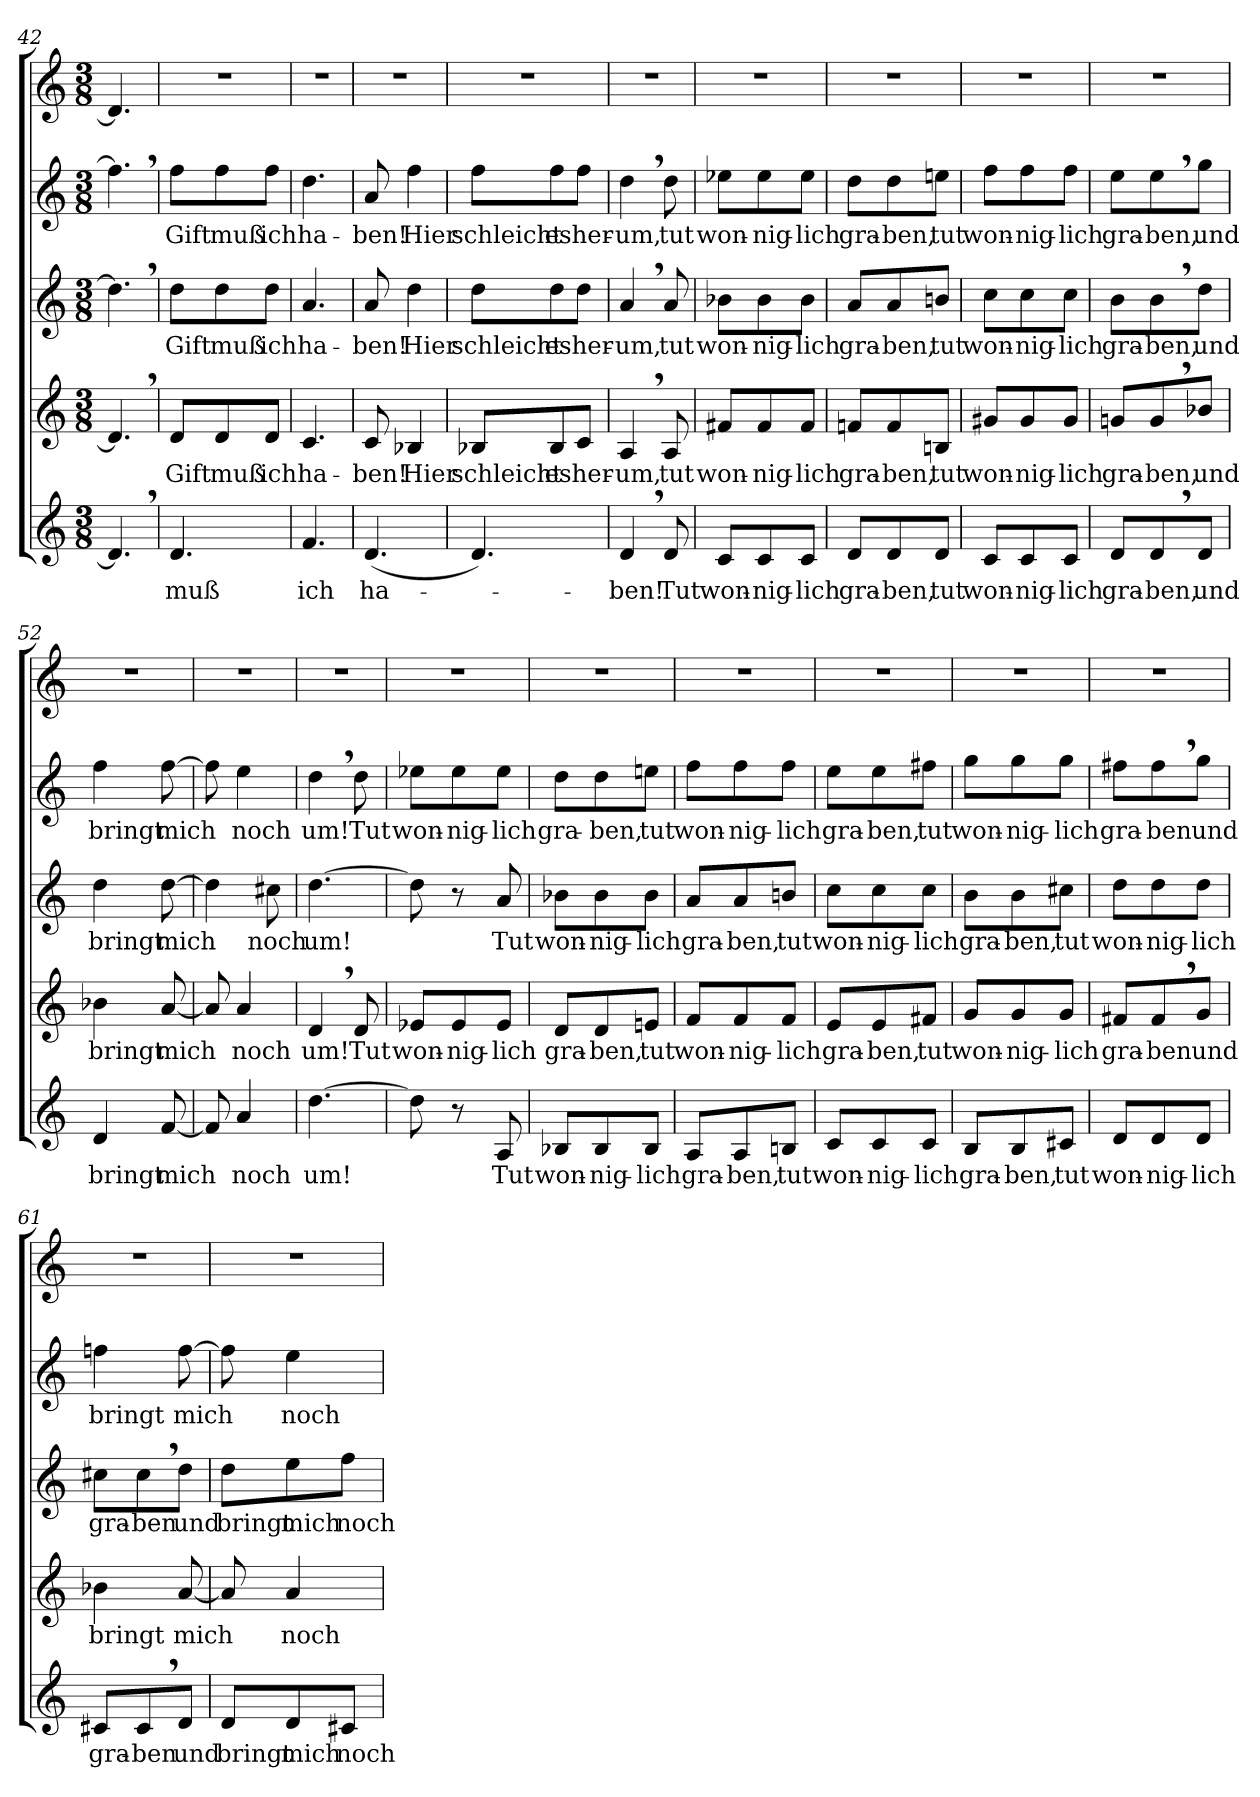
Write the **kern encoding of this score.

**kern	**text	**kern	**text	**kern	**text	**kern	**text	**kern	**text
*part5	*part5	*part4	*part4	*part3	*part3	*part2	*part2	*part1	*part1
*staff5	*staff5	*staff4	*staff4	*staff3	*staff3	*staff2	*staff2	*staff1	*staff1
*clefG2	*	*clefG2	*	*clefG2	*	*clefG2	*	*clefG2	*
*k[]	*	*k[]	*	*k[]	*	*k[]	*	*k[]	*
*C:	*	*C:	*	*C:	*	*C:	*	*C:	*
*M3/8	*	*M3/8	*	*M3/8	*	*M3/8	*	*M3/8	*
=42	=42	=42	=42	=42	=42	=42	=42	=42	=42
4.d,>/]	.	4.d,>/]	.	4.dd,>\]	.	4.ff,>\]	.	4.d/]	.
!!LO:PB:g=z
=43	=43	=43	=43	=43	=43	=43	=43	=43	=43
!	!LO:LY:b	!	!LO:LY:b	!	!LO:LY:b	!	!LO:LY:b	!	!
4.d/	muß	8d/L	Gift	8dd\L	Gift	8ff\L	Gift	4.r	.
!	!	!	!LO:LY:b	!	!LO:LY:b	!	!LO:LY:b	!	!
.	.	8d/	muß	8dd\	muß	8ff\	muß	.	.
!	!	!	!LO:LY:b	!	!LO:LY:b	!	!LO:LY:b	!	!
.	.	8d/J	ich	8dd\J	ich	8ff\J	ich	.	.
=44	=44	=44	=44	=44	=44	=44	=44	=44	=44
!	!LO:LY:b	!	!LO:LY:b	!	!LO:LY:b	!	!LO:LY:b	!	!
4.f/	ich	4.c/	ha-	4.a/	ha-	4.dd\	ha-	4.r	.
=45	=45	=45	=45	=45	=45	=45	=45	=45	=45
!	!LO:LY:b	!	!LO:LY:b	!	!LO:LY:b	!	!LO:LY:b	!	!
(<4.d/	ha-	8c/	-ben!	8a/	-ben!	8a/	-ben!	4.r	.
!	!	!	!LO:LY:b	!	!LO:LY:b	!	!LO:LY:b	!	!
.	.	4B-X/	Hier	4dd\	Hier	4ff\	Hier	.	.
=46	=46	=46	=46	=46	=46	=46	=46	=46	=46
!	!	!	!LO:LY:b	!	!LO:LY:b	!	!LO:LY:b	!	!
4.d/)	.	8B-X/L	schleicht	8dd\L	schleicht	8ff\L	schleicht	4.r	.
!	!	!	!LO:LY:b	!	!LO:LY:b	!	!LO:LY:b	!	!
.	.	8B-/	es	8dd\	es	8ff\	es	.	.
!	!	!	!LO:LY:b	!	!LO:LY:b	!	!LO:LY:b	!	!
.	.	8c/J	her-	8dd\J	her-	8ff\J	her-	.	.
=47	=47	=47	=47	=47	=47	=47	=47	=47	=47
!	!LO:LY:b	!	!LO:LY:b	!	!LO:LY:b	!	!LO:LY:b	!	!
4d,>/	-ben!	4A,>/	-um,	4a,>/	-um,	4dd,>\	-um,	4.r	.
!	!LO:LY:b	!	!LO:LY:b	!	!LO:LY:b	!	!LO:LY:b	!	!
8d/	Tut	8A/	tut	8a/	tut	8dd\	tut	.	.
=48	=48	=48	=48	=48	=48	=48	=48	=48	=48
!	!LO:LY:b	!	!LO:LY:b	!	!LO:LY:b	!	!LO:LY:b	!	!
8c/L	won-	8f#X/L	won-	8b-X\L	won-	8ee-X\L	won-	4.r	.
!	!LO:LY:b	!	!LO:LY:b	!	!LO:LY:b	!	!LO:LY:b	!	!
8c/	-nig-	8f#/	-nig-	8b-\	-nig-	8ee-\	-nig-	.	.
!	!LO:LY:b	!	!LO:LY:b	!	!LO:LY:b	!	!LO:LY:b	!	!
8c/J	-lich	8f#/J	-lich	8b-\J	-lich	8ee-\J	-lich	.	.
=49	=49	=49	=49	=49	=49	=49	=49	=49	=49
!	!LO:LY:b	!	!LO:LY:b	!	!LO:LY:b	!	!LO:LY:b	!	!
8d/L	gra-	8fn/L	gra-	8a/L	gra-	8dd\L	gra-	4.r	.
!	!LO:LY:b	!	!LO:LY:b	!	!LO:LY:b	!	!LO:LY:b	!	!
8d/	-ben,	8f/	-ben,	8a/	-ben,	8dd\	-ben,	.	.
!	!LO:LY:b	!	!LO:LY:b	!	!LO:LY:b	!	!LO:LY:b	!	!
8d/J	tut	8Bn/J	tut	8bn/J	tut	8een\J	tut	.	.
=50	=50	=50	=50	=50	=50	=50	=50	=50	=50
!	!LO:LY:b	!	!LO:LY:b	!	!LO:LY:b	!	!LO:LY:b	!	!
8c/L	won-	8g#X/L	won-	8cc\L	won-	8ff\L	won-	4.r	.
!	!LO:LY:b	!	!LO:LY:b	!	!LO:LY:b	!	!LO:LY:b	!	!
8c/	-nig-	8g#/	-nig-	8cc\	-nig-	8ff\	-nig-	.	.
!	!LO:LY:b	!	!LO:LY:b	!	!LO:LY:b	!	!LO:LY:b	!	!
8c/J	-lich	8g#/J	-lich	8cc\J	-lich	8ff\J	-lich	.	.
!!LO:LB:g=z
=51	=51	=51	=51	=51	=51	=51	=51	=51	=51
!	!LO:LY:b	!	!LO:LY:b	!	!LO:LY:b	!	!LO:LY:b	!	!
8d/L	gra-	8gn/L	gra-	8b\L	gra-	8ee\L	gra-	4.r	.
!	!LO:LY:b	!	!LO:LY:b	!	!LO:LY:b	!	!LO:LY:b	!	!
8d,>/	-ben,	8g,>/	-ben,	8b,>\	-ben,	8ee,>\	-ben,	.	.
!	!LO:LY:b	!	!LO:LY:b	!	!LO:LY:b	!	!LO:LY:b	!	!
8d/J	und	8b-X/J	und	8dd\J	und	8gg\J	und	.	.
=52	=52	=52	=52	=52	=52	=52	=52	=52	=52
!	!LO:LY:b	!	!LO:LY:b	!	!LO:LY:b	!	!LO:LY:b	!	!
4d/	bringt	4b-X\	bringt	4dd\	bringt	4ff\	bringt	4.r	.
!	!LO:LY:b	!	!LO:LY:b	!	!LO:LY:b	!	!LO:LY:b	!	!
[8f/	mich	[8a/	mich	[8dd\	mich	[8ff\	mich	.	.
=53	=53	=53	=53	=53	=53	=53	=53	=53	=53
8f/]	.	8a/]	.	4dd\]	.	8ff\]	.	4.r	.
!	!LO:LY:b	!	!LO:LY:b	!	!	!	!LO:LY:b	!	!
4a/	noch	4a/	noch	.	.	4ee\	noch	.	.
!	!	!	!	!	!LO:LY:b	!	!	!	!
.	.	.	.	8cc#X\	noch	.	.	.	.
=54	=54	=54	=54	=54	=54	=54	=54	=54	=54
!	!LO:LY:b	!	!LO:LY:b	!	!LO:LY:b	!	!LO:LY:b	!	!
[4.dd\	um!	4d,>,>/	um!	[4.dd\	um!	4dd,>\	um!	4.r	.
!	!	!	!LO:LY:b	!	!	!	!LO:LY:b	!	!
.	.	8d/	Tut	.	.	8dd\	Tut	.	.
=55	=55	=55	=55	=55	=55	=55	=55	=55	=55
!	!	!	!LO:LY:b	!	!	!	!LO:LY:b	!	!
8dd\]	.	8e-X/L	won-	8dd\]	.	8ee-X\L	won-	4.r	.
!	!	!	!LO:LY:b	!	!	!	!LO:LY:b	!	!
8r	.	8e-/	-nig-	8r	.	8ee-\	-nig-	.	.
!	!LO:LY:b	!	!LO:LY:b	!	!LO:LY:b	!	!LO:LY:b	!	!
8A/	Tut	8e-/J	-lich	8a/	Tut	8ee-\J	-lich	.	.
=56	=56	=56	=56	=56	=56	=56	=56	=56	=56
!	!LO:LY:b	!	!LO:LY:b	!	!LO:LY:b	!	!LO:LY:b	!	!
8B-X/L	won-	8d/L	gra-	8b-X\L	won-	8dd\L	gra-	4.r	.
!	!LO:LY:b	!	!LO:LY:b	!	!LO:LY:b	!	!LO:LY:b	!	!
8B-/	-nig-	8d/	-ben,	8b-\	-nig-	8dd\	-ben,	.	.
!	!LO:LY:b	!	!LO:LY:b	!	!LO:LY:b	!	!LO:LY:b	!	!
8B-/J	-lich	8en/J	tut	8b-\J	-lich	8een\J	tut	.	.
=57	=57	=57	=57	=57	=57	=57	=57	=57	=57
!	!LO:LY:b	!	!LO:LY:b	!	!LO:LY:b	!	!LO:LY:b	!	!
8A/L	gra-	8f/L	won-	8a/L	gra-	8ff\L	won-	4.r	.
!	!LO:LY:b	!	!LO:LY:b	!	!LO:LY:b	!	!LO:LY:b	!	!
8A/	-ben,	8f/	-nig-	8a/	-ben,	8ff\	-nig-	.	.
!	!LO:LY:b	!	!LO:LY:b	!	!LO:LY:b	!	!LO:LY:b	!	!
8Bn/J	tut	8f/J	-lich	8bn/J	tut	8ff\J	-lich	.	.
=58	=58	=58	=58	=58	=58	=58	=58	=58	=58
!	!LO:LY:b	!	!LO:LY:b	!	!LO:LY:b	!	!LO:LY:b	!	!
8c/L	won-	8e/L	gra-	8cc\L	won-	8ee\L	gra-	4.r	.
!	!LO:LY:b	!	!LO:LY:b	!	!LO:LY:b	!	!LO:LY:b	!	!
8c/	-nig-	8e/	-ben,	8cc\	-nig-	8ee\	-ben,	.	.
!	!LO:LY:b	!	!LO:LY:b	!	!LO:LY:b	!	!LO:LY:b	!	!
8c/J	-lich	8f#X/J	tut	8cc\J	-lich	8ff#X\J	tut	.	.
!!LO:LB:g=z
=59	=59	=59	=59	=59	=59	=59	=59	=59	=59
!	!LO:LY:b	!	!LO:LY:b	!	!LO:LY:b	!	!LO:LY:b	!	!
8B/L	gra-	8g/L	won-	8b\L	gra-	8gg\L	won-	4.r	.
!	!LO:LY:b	!	!LO:LY:b	!	!LO:LY:b	!	!LO:LY:b	!	!
8B/	-ben,	8g/	-nig-	8b\	-ben,	8gg\	-nig-	.	.
!	!LO:LY:b	!	!LO:LY:b	!	!LO:LY:b	!	!LO:LY:b	!	!
8c#X/J	tut	8g/J	-lich	8cc#X\J	tut	8gg\J	-lich	.	.
=60	=60	=60	=60	=60	=60	=60	=60	=60	=60
!	!LO:LY:b	!	!LO:LY:b	!	!LO:LY:b	!	!LO:LY:b	!	!
8d/L	won-	8f#X/L	gra-	8dd\L	won-	8ff#X\L	gra-	4.r	.
!	!LO:LY:b	!	!LO:LY:b	!	!LO:LY:b	!	!LO:LY:b	!	!
8d/	-nig-	8f#,>/	-ben	8dd\	-nig-	8ff#,>\	-ben	.	.
!	!LO:LY:b	!	!LO:LY:b	!	!LO:LY:b	!	!LO:LY:b	!	!
8d/J	-lich	8g/J	und	8dd\J	-lich	8gg\J	und	.	.
=61	=61	=61	=61	=61	=61	=61	=61	=61	=61
!	!LO:LY:b	!	!LO:LY:b	!	!LO:LY:b	!	!LO:LY:b	!	!
8c#X/L	gra-	4b-X\	bringt	8cc#X\L	gra-	4ffn\	bringt	4.r	.
!	!LO:LY:b	!	!	!	!LO:LY:b	!	!	!	!
8c#,>/	-ben	.	.	8cc#,>\	-ben	.	.	.	.
!	!LO:LY:b	!	!LO:LY:b	!	!LO:LY:b	!	!LO:LY:b	!	!
8d/J	und	[8a/	mich	8dd\J	und	[8ff\	mich	.	.
=62	=62	=62	=62	=62	=62	=62	=62	=62	=62
!	!LO:LY:b	!	!	!	!LO:LY:b	!	!	!	!
8d/L	bringt	8a/]	.	8dd\L	bringt	8ff\]	.	4.r	.
!	!LO:LY:b	!	!LO:LY:b	!	!LO:LY:b	!	!LO:LY:b	!	!
8d/	mich	4a/	noch	8ee\	mich	4ee\	noch	.	.
!	!LO:LY:b	!	!	!	!LO:LY:b	!	!	!	!
8c#X/J	noch	.	.	8ff\J	noch	.	.	.	.
=	=	=	=	=	=	=	=	=	=
*-	*-	*-	*-	*-	*-	*-	*-	*-	*-
